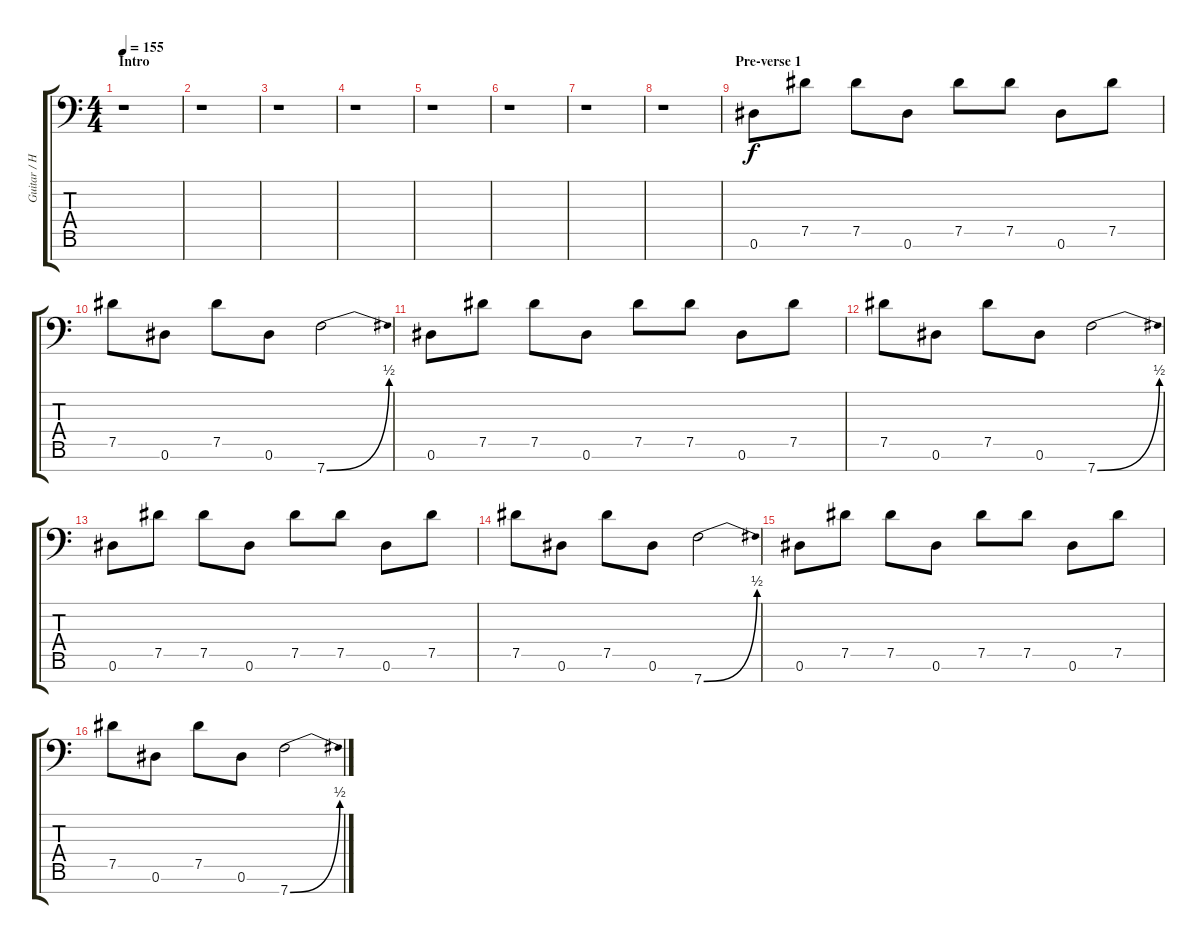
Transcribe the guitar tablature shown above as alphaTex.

\track ("Guitar / Head" "Guitar / H") {instrument overdrivenguitar}
\staff {score tabs}
\tuning (Eb4 Bb3 Gb3 Db3 Ab2 Eb2 Bb1) {hide}
\ts (4 4)
\section ("" "Intro")
\tempo 155
\clef f4
\ks c
r.1{dy f instrument overdrivenguitar} |
r.1 |
r.1 |
r.1 |
r.1 |
r.1 |
r.1 |
r.1 |
\section ("" "Pre-verse 1")
0.6.8 7.5.8 7.5.8 0.6.8 7.5.8 7.5.8 0.6.8 7.5.8 |
7.5.8 0.6.8 7.5.8 0.6.8 7.7{be (bend 0 0 60 2)}.2 |
0.6.8 7.5.8 7.5.8 0.6.8 7.5.8 7.5.8 0.6.8 7.5.8 |
7.5.8 0.6.8 7.5.8 0.6.8 7.7{be (bend 0 0 60 2)}.2 |
0.6.8 7.5.8 7.5.8 0.6.8 7.5.8 7.5.8 0.6.8 7.5.8 |
7.5.8 0.6.8 7.5.8 0.6.8 7.7{be (bend 0 0 60 2)}.2 |
0.6.8 7.5.8 7.5.8 0.6.8 7.5.8 7.5.8 0.6.8 7.5.8 |
7.5.8 0.6.8 7.5.8 0.6.8 7.7{be (bend 0 0 60 2)}.2
